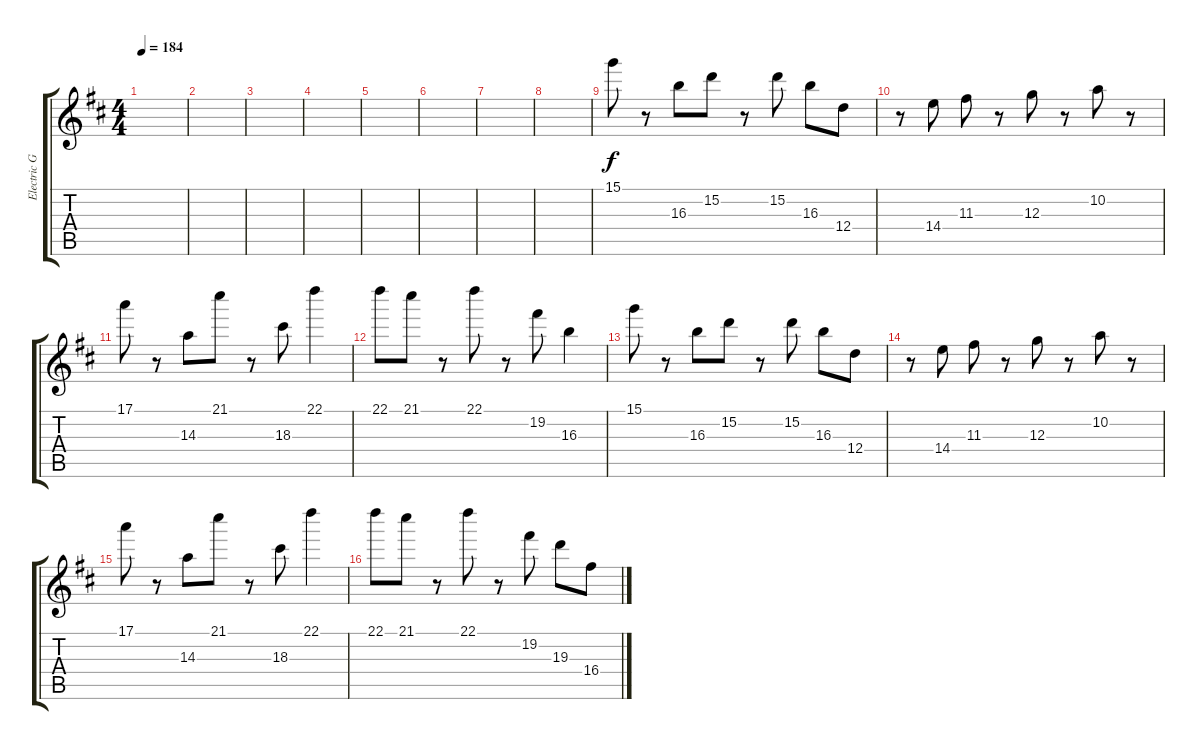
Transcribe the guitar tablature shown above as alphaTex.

\track ("Electric Guitar" "Electric G") {instrument distortionguitar}
\staff {score tabs}
\tuning (E4 B3 G3 D3 A2 E2) {hide}
\ts (4 4)
\tempo 184
\clef g2
\ks d
|
|
|
|
|
|
|
|
15.1.8 r.8 16.3.8 15.2.8 r.8 15.2.8 16.3.8 12.4.8 |
r.8 14.4.8 11.3.8 r.8 12.3.8 r.8 10.2.8 r.8 |
17.1.8 r.8 14.3.8 21.1.8 r.8 18.3.8 22.1.4 |
22.1.8 21.1.8 r.8 22.1.8 r.8 19.2.8 16.3.4 |
15.1.8 r.8 16.3.8 15.2.8 r.8 15.2.8 16.3.8 12.4.8 |
r.8 14.4.8 11.3.8 r.8 12.3.8 r.8 10.2.8 r.8 |
17.1.8 r.8 14.3.8 21.1.8 r.8 18.3.8 22.1.4 |
22.1.8 21.1.8 r.8 22.1.8 r.8 19.2.8 19.3.8 16.4.8
